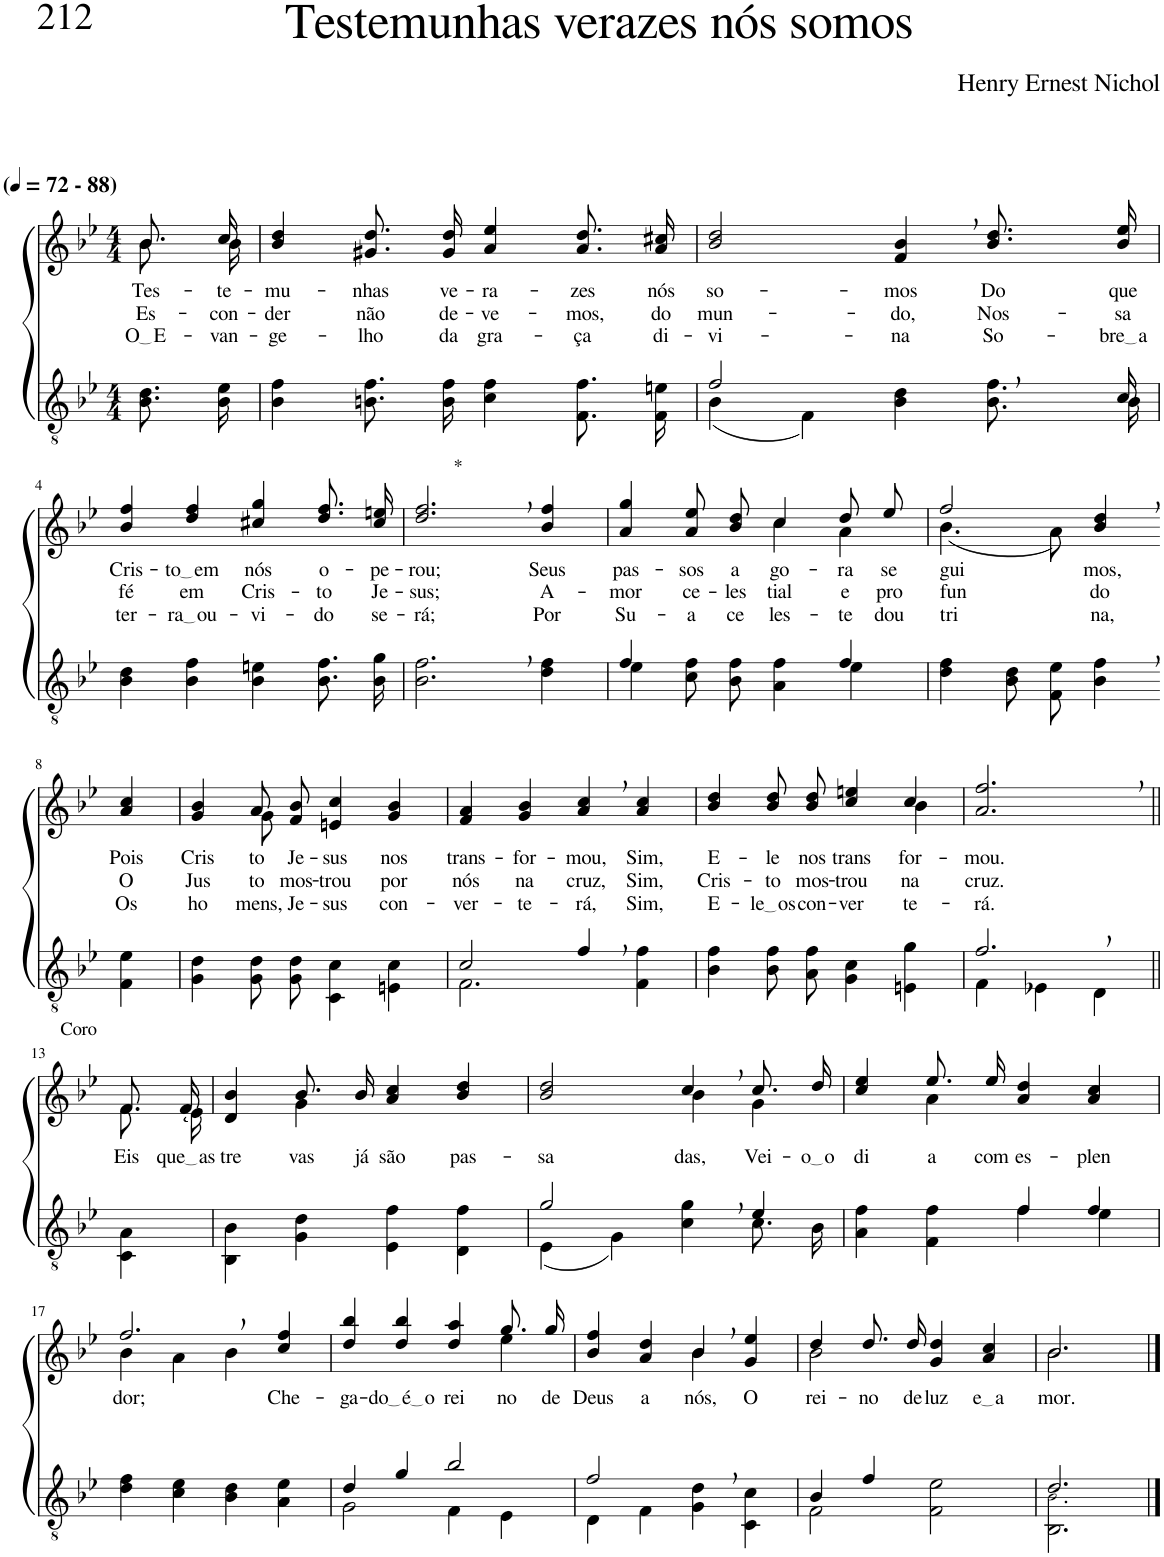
**kern	**kern	**text	**text	**text
*part2	*part1	*part1	*part1	*part1
*staff2	*staff1	*staff1	*staff1	*staff1
*I"Parte III e IV	*I"Parte I e II	*	*	*
*clefGv2	*clefG2	*	*	*
*Trd4c7	*Trd4c7	*	*	*
*k[b-e-]	*k[b-e-]	*	*	*
*M4/4	*M4/4	*	*	*
*MM72	*MM72	*	*	*
=1	=1	=1	=1	=1
*	*^	*	*	*
!	!LO:TX:a:B:t=(	!	!	!	!
!	!LO:TX:a:B:t=- 88)	!	!	!	!
!	!	!	!LO:LY:b	!LO:LY:b	!LO:LY:b
8.B-\ 8.d\L	8.b-/L	8.b-\L	Tes-	Es-	O E
!	!	!	!LO:LY:b	!LO:LY:b	!LO:LY:b
16B-\ 16e-\Jk	16cc/Jk	16b-\Jk	-te-	-con-	-van-
=2	=2	=2	=2	=2	=2
!	!	!	!LO:LY:b	!LO:LY:b	!LO:LY:b
*	*v	*v	*	*	*
4B-\ 4f\	4b-/ 4dd/	-mu-	-der	-ge-
!	!	!LO:LY:b	!LO:LY:b	!LO:LY:b
8.Bn\ 8.f\L	8.g#X\ 8.dd\L	-nhas	não	-lho
!	!	!LO:LY:b	!LO:LY:b	!LO:LY:b
16B\ 16f\Jk	16g#\ 16dd\Jk	ve-	de-	da
!	!	!LO:LY:b	!LO:LY:b	!LO:LY:b
4c\ 4f\	4a/ 4ee-/	-ra-	-ve-	gra-
!	!	!LO:LY:b	!LO:LY:b	!LO:LY:b
8.F\ 8.f\L	8.a\ 8.dd\L	-zes	-mos,	-ça
!	!	!LO:LY:b	!LO:LY:b	!LO:LY:b
16F\ 16en\Jk	16a\ 16cc#X\Jk	nós	do	di-
=3	=3	=3	=3	=3
*^	*	*	*	*
!	!	!	!LO:LY:b	!LO:LY:b	!LO:LY:b
2f/	(4B-\	2b-/ 2dd/	so-	mun-	-vi-
.	4F\)	.	.	.	.
!	!	!	!LO:LY:b	!LO:LY:b	!LO:LY:b
4..ryy	4B-\ 4d\	4f/, 4b-/,	-mos	-do,	-na
!	!	!	!LO:LY:b	!LO:LY:b	!LO:LY:b
.	8.B-\ 8.f\L	8.b-\ 8.dd\L	Do	Nos-	So-
!	!	!	!LO:LY:b	!LO:LY:b	!LO:LY:b
16c/	16B-\Jk	16b-\ 16ee-\Jk	que	-sa	bre a
!!LO:LB:g=z
=4	=4	=4	=4	=4	=4
!	!	!	!LO:LY:b	!LO:LY:b	!LO:LY:b
*v	*v	*	*	*	*
4B-\ 4d\	4b-/ 4ff/	Cris-	fé	ter-
!	!	!LO:LY:b	!LO:LY:b	!LO:LY:b
4B-\ 4f\	4dd/ 4ff/	to em	em	ra ou
!	!	!LO:LY:b	!LO:LY:b	!LO:LY:b
4B-\ 4en\	4cc#X/ 4gg/	nós	Cris-	-vi-
!	!	!LO:LY:b	!LO:LY:b	!LO:LY:b
8.B-\ 8.f\L	8.dd\ 8.ff\L	o-	-to	-do
!	!	!LO:LY:b	!LO:LY:b	!LO:LY:b
16B-\ 16g\Jk	16cc#\ 16een\Jk	-pe-	Je-	se-
=5	=5	=5	=5	=5
!	!LO:TX:a:t=*	!	!	!
!	!	!LO:LY:b	!LO:LY:b	!LO:LY:b
2.B-\, 2.f\,	2.dd/, 2.ff/,	-rou;	-sus;	-rá;
!	!	!LO:LY:b	!LO:LY:b	!LO:LY:b
4d\ 4f\	4b-/ 4ff/	Seus	A-	Por
=6	=6	=6	=6	=6
*^	*	*	*	*
!	!	!	!LO:LY:b	!LO:LY:b	!LO:LY:b
*	*	*^	*	*	*
4f/	4e-\	4a/ 4gg/	2ryy	pas-	-mor	Su-
!	!	!	!	!LO:LY:b	!LO:LY:b	!LO:LY:b
2ryy	8c\ 8f\L	8a\ 8ee-\L	.	-sos	ce-	-a
!	!	!	!	!LO:LY:b	!LO:LY:b	!LO:LY:b
.	8B-\ 8f\J	8b-\ 8dd\J	.	a-	-les-	ce-
!	!	!	!	!LO:LY:b	!LO:LY:b	!LO:LY:b
.	4A\ 4f\	4cc/	4cc\	-go-	-tial	-les-
!	!	!	!	!LO:LY:b	!LO:LY:b	!LO:LY:b
4f/	4e-\	8dd/L	4a\	-ra	e	-te
!	!	!	!	!LO:LY:b	!LO:LY:b	!LO:LY:b
.	.	8ee-/J	.	se-	pro-	dou-
*v	*v	*	*	*	*	*
=7	=7	=7	=7	=7	=7
!	!	!	!LO:LY:b	!LO:LY:b	!LO:LY:b
4d\ 4f\	2ff/	(4.b-\	-gui-	-fun-	-tri-
8B-\ 8d\L	.	.	.	.	.
8F\ 8e-\J	.	8a\)	.	.	.
!	!	!	!LO:LY:b	!LO:LY:b	!LO:LY:b
4B-\, 4f\,	4b-/, 4dd/,	4ryy	-mos,	-do	-na,
!!LO:LB:g=z
=8-	=8-	=8-	=8-	=8-	=8-
!	!	!	!LO:LY:b	!LO:LY:b	!LO:LY:b
*	*v	*v	*	*	*
4F\ 4e-\	4a/ 4cc/	Pois	O	Os
=9	=9	=9	=9	=9
!	!	!LO:LY:b	!LO:LY:b	!LO:LY:b
*	*^	*	*	*
4G\ 4d\	4g/ 4b-/	4ryy	Cris-	Jus-	ho-
!	!	!	!LO:LY:b	!LO:LY:b	!LO:LY:b
8G\ 8d\L	8a/L	8g\	-to	-to	-mens,
!	!	!	!LO:LY:b	!LO:LY:b	!LO:LY:b
8G\ 8d\J	8f/ 8b-/J	2ryy	Je-	mos-	Je-
!	!	!	!LO:LY:b	!LO:LY:b	!LO:LY:b
4C\ 4c\	4en/ 4cc/	.	-sus	-trou	-sus
!	!	!	!LO:LY:b	!LO:LY:b	!LO:LY:b
4En\ 4c\	4g/ 4b-/	.	nos	por	con-
.	.	8ryy	.	.	.
=10	=10	=10	=10	=10	=10
*^	*	*	*	*	*
!	!	!	!	!LO:LY:b	!LO:LY:b	!LO:LY:b
*	*	*v	*v	*	*	*
2c/	2.F\	4f/ 4a/	trans-	nós	-ver-
!	!	!	!LO:LY:b	!LO:LY:b	!LO:LY:b
.	.	4g/ 4b-/	-for-	na	-te-
!	!	!	!LO:LY:b	!LO:LY:b	!LO:LY:b
4f,/	.	4a/, 4cc/,	-mou,	cruz,	-rá,
!	!	!	!LO:LY:b	!LO:LY:b	!LO:LY:b
4ryy	4F\ 4f\	4a/ 4cc/	Sim,	Sim,	Sim,
=11	=11	=11	=11	=11	=11
!	!	!	!LO:LY:b	!LO:LY:b	!LO:LY:b
*v	*v	*^	*	*	*
4B-\ 4f\	4b-/ 4dd/	2.ryy	E-	Cris-	E-
!	!	!	!LO:LY:b	!LO:LY:b	!LO:LY:b
8B-\ 8f\L	8b-\ 8dd\L	.	-le	-to	le os
!	!	!	!LO:LY:b	!LO:LY:b	!LO:LY:b
8A\ 8f\J	8b-\ 8dd\J	.	nos	mos-	con-
!	!	!	!LO:LY:b	!LO:LY:b	!LO:LY:b
4G\ 4c\	4cc/ 4een/	.	trans-	-trou	-ver-
!	!	!	!LO:LY:b	!LO:LY:b	!LO:LY:b
4En\ 4g\	4cc/	4b-\	-for-	na	-te-
=12	=12	=12	=12	=12	=12
*^	*	*	*	*	*
!	!	!	!	!LO:LY:b	!LO:LY:b	!LO:LY:b
*	*	*v	*v	*	*	*
2.f,/	4F\	2.a/, 2.ff/,	-mou.	cruz.	-rá.
.	4E-X\	.	.	.	.
.	4D\	.	.	.	.
!!LO:LB:g=z
=13||	=13||	=13||	=13||	=13||	=13||
*	*	*^	*	*	*
!	!	!LO:TX:a:t=Coro	!	!	!	!
!	!	!	!	!LO:LY:b	!	!
*v	*v	*	*	*	*	*
4C\ 4A\	8.f/L	8.f\L	Eis	.	.
!	!	!	!LO:LY:b	!	!
.	16f/Jk	16e-\Jk	que as	.	.
=14	=14	=14	=14	=14	=14
!	!	!	!LO:LY:b	!	!
4BB-\ 4B-\	4d/ 4b-/	4ryy	tre-	.	.
!	!	!	!LO:LY:b	!	!
4G\ 4d\	8.b-/L	4g\	-vas	.	.
!	!	!	!LO:LY:b	!	!
.	16b-/Jk	.	já	.	.
!	!	!	!LO:LY:b	!	!
4E-\ 4f\	4a/ 4cc/	2ryy	são	.	.
!	!	!	!LO:LY:b	!	!
4D\ 4f\	4b-/ 4dd/	.	pas-	.	.
=15	=15	=15	=15	=15	=15
*^	*	*	*	*	*
!	!	!	!	!LO:LY:b	!	!
2g/	(4E-\	2b-/ 2dd/	2ryy	-sa-	.	.
.	4G\)	.	.	.	.	.
!	!	!	!	!LO:LY:b	!	!
4ryy	4c\ 4g\	4cc,/	4b-\	-das,	.	.
!	!	!	!	!LO:LY:b	!	!
4e-/	8.c\L	8.cc/L	4g\	Vei-	.	.
!	!	!	!	!LO:LY:b	!	!
.	16B-\Jk	16dd/Jk	.	o o	.	.
=16	=16	=16	=16	=16	=16	=16
!	!	!	!	!LO:LY:b	!	!
2ryy	4A\ 4f\	4cc/ 4ee-/	4ryy	di-	.	.
!	!	!	!	!LO:LY:b	!	!
.	4F\ 4f\	8.ee-/L	4a\	-a	.	.
!	!	!	!	!LO:LY:b	!	!
.	.	16ee-/Jk	.	com	.	.
!	!	!	!	!LO:LY:b	!	!
4f/	4f\	4a/ 4dd/	2ryy	es-	.	.
!	!	!	!	!LO:LY:b	!	!
4f/	4e-\	4a/ 4cc/	.	-plen-	.	.
!!LO:LB:g=z	!!
=17	=17	=17	=17	=17	=17	=17
!	!	!	!	!LO:LY:b	!	!
*v	*v	*	*	*	*	*
4d\ 4f\	2.ff,/	4b-\	-dor;	.	.
4c\ 4e-\	.	4a\	.	.	.
4B-\ 4d\	.	4b-\	.	.	.
!	!	!	!LO:LY:b	!	!
4A\ 4e-\	4cc/ 4ff/	4ryy	-Che-	.	.
=18	=18	=18	=18	=18	=18
*^	*	*	*	*	*
!	!	!	!	!LO:LY:b	!	!
4d/	2G\	4dd/ 4bb-/	2.ryy	-ga-	.	.
!	!	!	!	!LO:LY:b	!	!
4g/	.	4dd/ 4bb-/	.	do é o	.	.
!	!	!	!	!LO:LY:b	!	!
2b-/	4F\	4dd/ 4aa/	.	rei-	.	.
!	!	!	!	!LO:LY:b	!	!
.	4E-\	8.gg/L	4ee-\	-no	.	.
!	!	!	!	!LO:LY:b	!	!
.	.	16gg/Jk	.	de	.	.
=19	=19	=19	=19	=19	=19	=19
!	!	!	!	!LO:LY:b	!	!
2f/	4D\	4b-/ 4ff/	2ryy	Deus	.	.
!	!	!	!	!LO:LY:b	!	!
.	4F\	4a/ 4dd/	.	a	.	.
!	!	!	!	!LO:LY:b	!	!
2ryy	4G\ 4d\	4b-,/	4b-\	nós,	.	.
!	!	!	!	!LO:LY:b	!	!
.	4C\ 4c\	4g/ 4ee-/	4ryy	O	.	.
=20	=20	=20	=20	=20	=20	=20
!	!	!	!	!LO:LY:b	!	!
4B-/	2F\	4dd/	2b-\	rei-	.	.
!	!	!	!	!LO:LY:b	!	!
4f/	.	8.dd/L	.	-no	.	.
!	!	!	!	!LO:LY:b	!	!
.	.	16dd/Jk	.	de	.	.
!	!	!	!	!LO:LY:b	!	!
2ryy	2F\ 2e-\	4g/ 4dd/	2ryy	luz	.	.
!	!	!	!	!LO:LY:b	!	!
.	.	4a/ 4cc/	.	e a	.	.
=21	=21	=21	=21	=21	=21	=21
!	!	!	!	!LO:LY:b	!	!
2.d/	2.BB-\ 2.B-!\	2.b-/	2.b-\	mor.	.	.
*v	*v	*	*	*	*	*
*	*v	*v	*	*	*
==	==	==	==	==
*-	*-	*-	*-	*-
